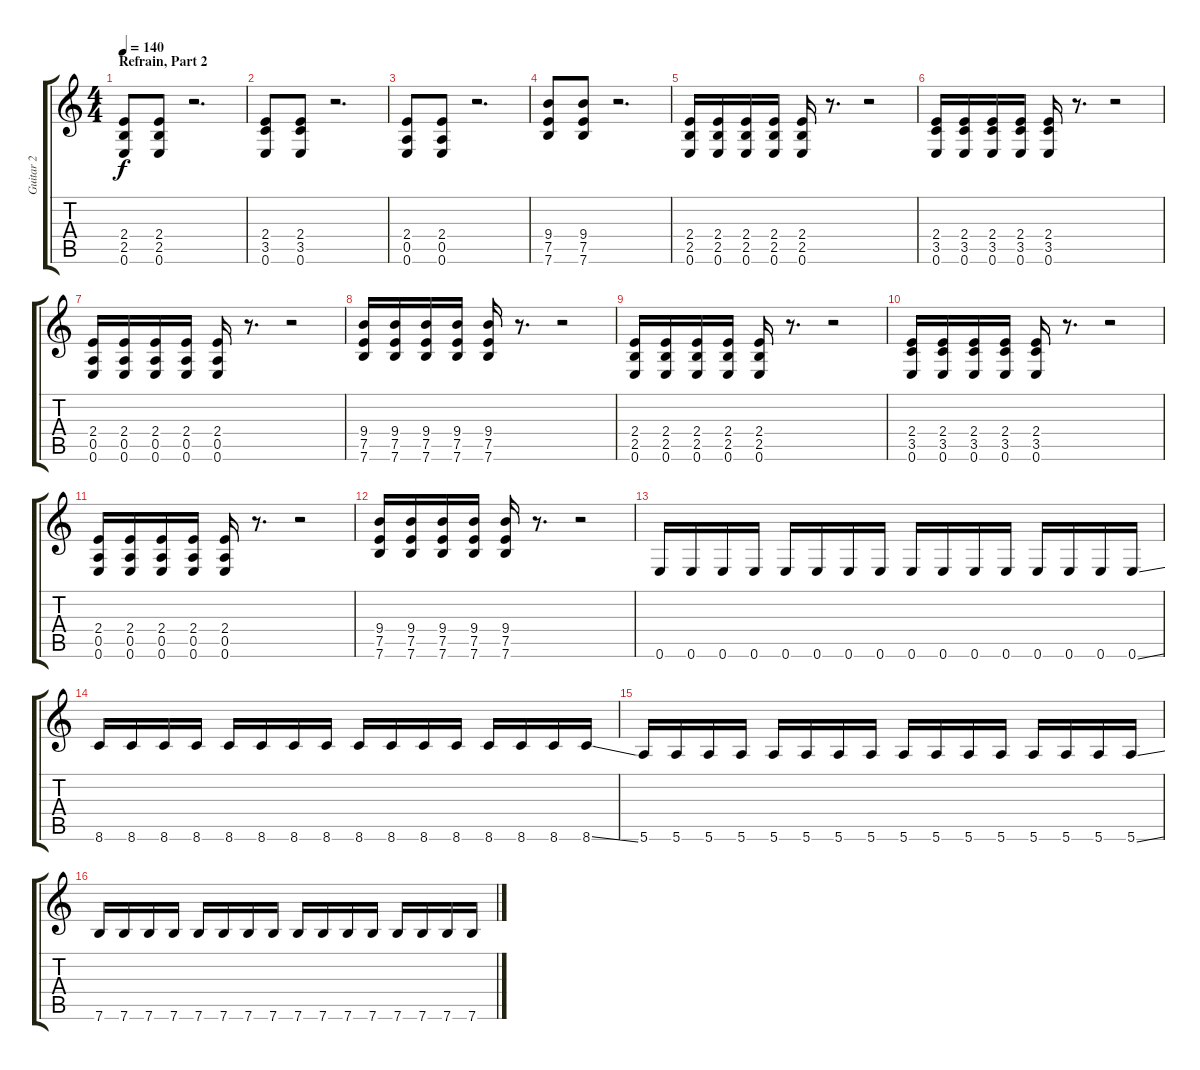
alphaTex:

\track ("Guitar 2" "Guitar 2") {instrument distortionguitar}
\staff {score tabs}
\tuning (E4 B3 G3 D3 A2 E2) {hide}
\ts (4 4)
\section ("" "Refrain, Part 2")
\tempo 140
\clef g2
\ks c
(2.4 2.5 0.6).8{dy f} (2.4 2.5 0.6).8 r.2{d} |
(2.4 3.5 0.6).8 (2.4 3.5 0.6).8 r.2{d} |
(2.4 0.5 0.6).8 (2.4 0.5 0.6).8 r.2{d} |
(9.4 7.5 7.6).8 (9.4 7.5 7.6).8 r.2{d} |
(2.4 2.5 0.6).16 (2.4 2.5 0.6).16 (2.4 2.5 0.6).16 (2.4 2.5 0.6).16 (2.4 2.5 0.6).16 r.8{d} r.2 |
(2.4 3.5 0.6).16 (2.4 3.5 0.6).16 (2.4 3.5 0.6).16 (2.4 3.5 0.6).16 (2.4 3.5 0.6).16 r.8{d} r.2 |
(2.4 0.5 0.6).16 (2.4 0.5 0.6).16 (2.4 0.5 0.6).16 (2.4 0.5 0.6).16 (2.4 0.5 0.6).16 r.8{d} r.2 |
(9.4 7.5 7.6).16 (9.4 7.5 7.6).16 (9.4 7.5 7.6).16 (9.4 7.5 7.6).16 (9.4 7.5 7.6).16 r.8{d} r.2 |
(2.4 2.5 0.6).16 (2.4 2.5 0.6).16 (2.4 2.5 0.6).16 (2.4 2.5 0.6).16 (2.4 2.5 0.6).16 r.8{d} r.2 |
(2.4 3.5 0.6).16 (2.4 3.5 0.6).16 (2.4 3.5 0.6).16 (2.4 3.5 0.6).16 (2.4 3.5 0.6).16 r.8{d} r.2 |
(2.4 0.5 0.6).16 (2.4 0.5 0.6).16 (2.4 0.5 0.6).16 (2.4 0.5 0.6).16 (2.4 0.5 0.6).16 r.8{d} r.2 |
(9.4 7.5 7.6).16 (9.4 7.5 7.6).16 (9.4 7.5 7.6).16 (9.4 7.5 7.6).16 (9.4 7.5 7.6).16 r.8{d} r.2 |
0.6.16 0.6.16 0.6.16 0.6.16 0.6.16 0.6.16 0.6.16 0.6.16 0.6.16 0.6.16 0.6.16 0.6.16 0.6.16 0.6.16 0.6.16 0.6{ss}.16 |
8.6.16 8.6.16 8.6.16 8.6.16 8.6.16 8.6.16 8.6.16 8.6.16 8.6.16 8.6.16 8.6.16 8.6.16 8.6.16 8.6.16 8.6.16 8.6{ss}.16 |
5.6.16 5.6.16 5.6.16 5.6.16 5.6.16 5.6.16 5.6.16 5.6.16 5.6.16 5.6.16 5.6.16 5.6.16 5.6.16 5.6.16 5.6.16 5.6{ss}.16 |
7.6.16 7.6.16 7.6.16 7.6.16 7.6.16 7.6.16 7.6.16 7.6.16 7.6.16 7.6.16 7.6.16 7.6.16 7.6.16 7.6.16 7.6.16 7.6{ss}.16
